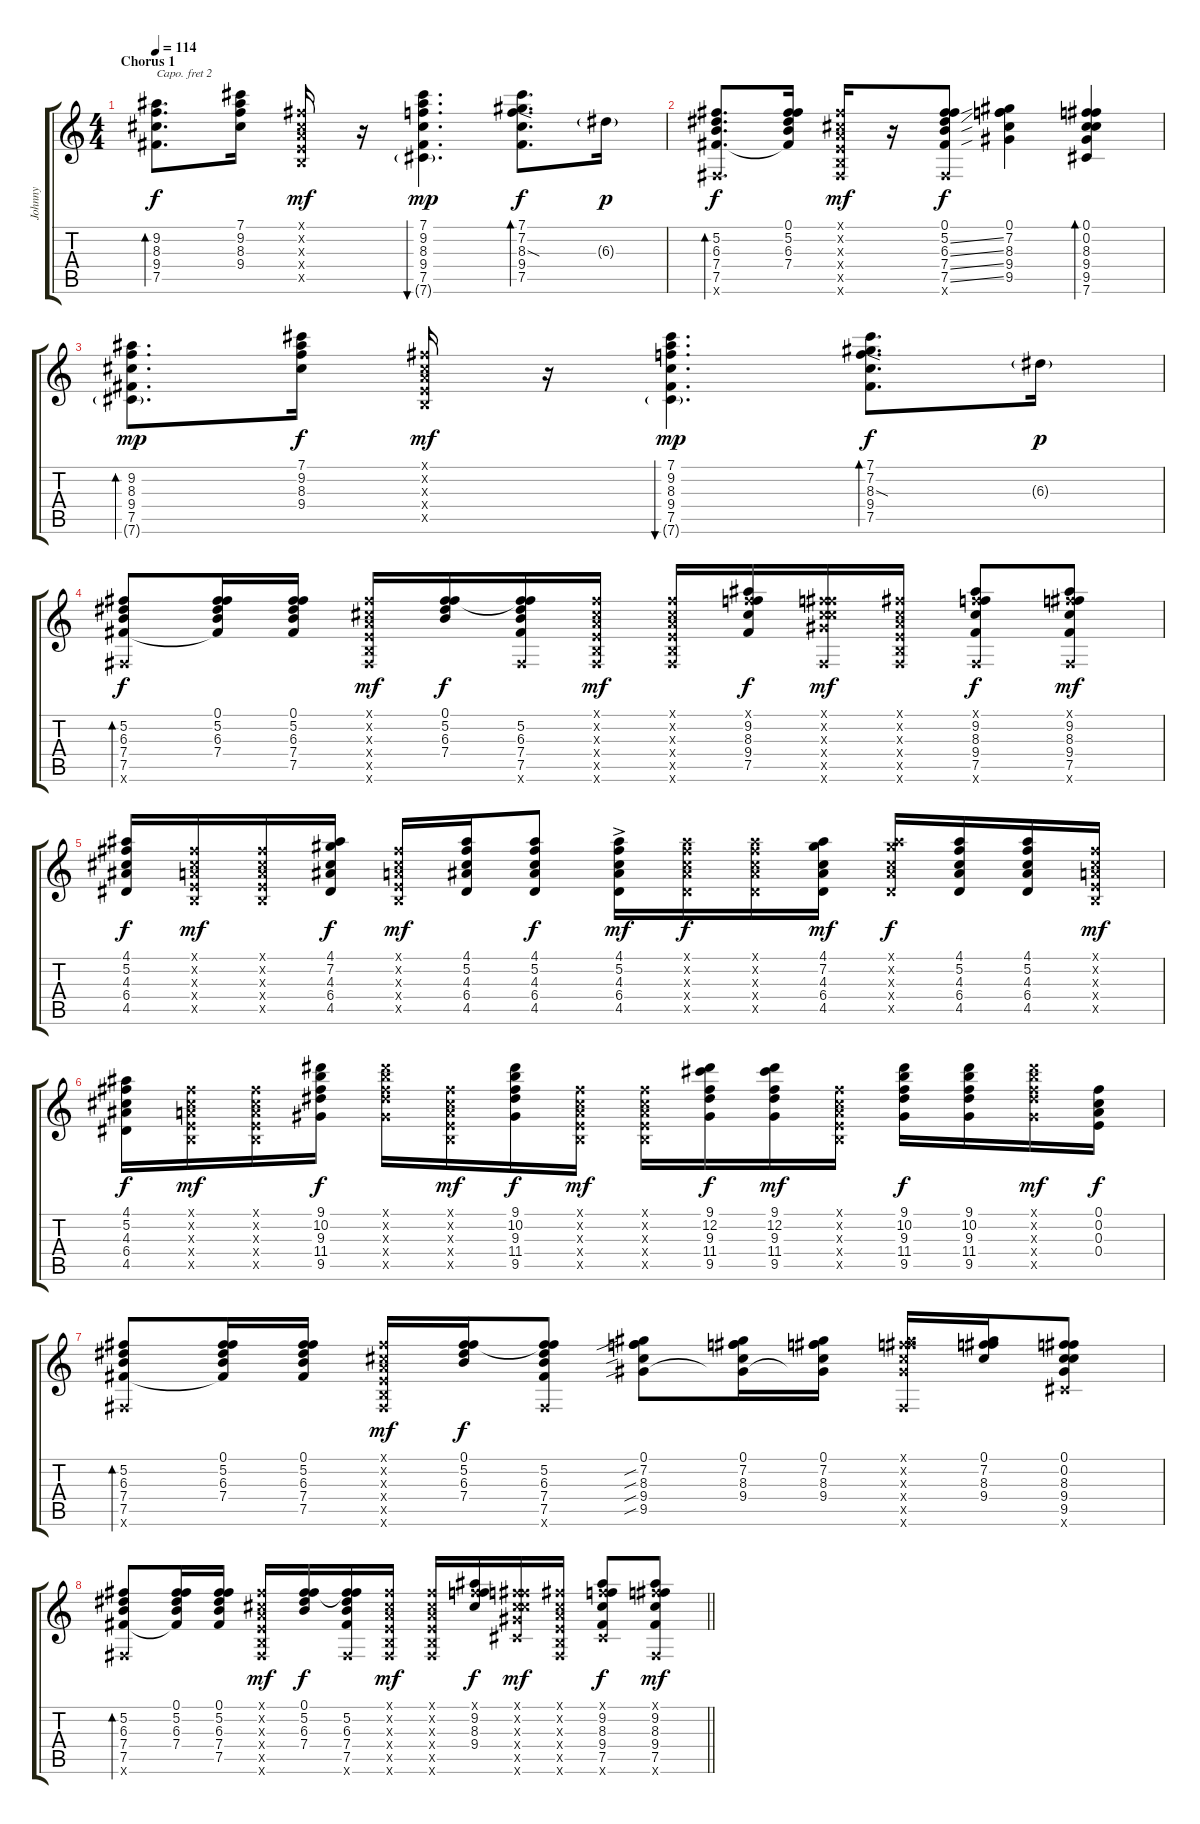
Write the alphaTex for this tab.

\track ("Johnny " "Johnny ") {instrument electricguitarjazz}
\staff {score tabs}
\capo 2
\tuning (E4 B3 G3 D3 A2 E2) {hide}
\ts (4 4)
\section ("" "Chorus 1")
\tempo 114
\clef g2
\ks c
(9.2 8.3 9.4 7.5).8{d bd 120 dy f volume 11} (7.1 9.2 8.3 9.4).16 (0.1{x} 0.2{x} 0.3{x} 0.4{x} 0.5{x}).16{dy mf} r.16 (7.1 9.2 8.3 9.4 7.5 7.6{g}).4{d bu 60 dy mp} (7.1 7.2 8.3{sod} 9.4 7.5).8{d bd 120 dy f} 6.3{g}.16{dy p} |
(5.2 6.3 7.4 7.5 0.6{x}).8{d bd 60 dy f} (0.1 5.2 6.3 7.4 7.5{t}).16 (0.1{x} 0.2{x} 0.3{x} 0.4{x} 0.5{x} 0.6{x}).16{dy mf} r.16 (0.1 5.2{ss} 6.3{ss} 7.4{ss} 7.5{ss} 0.6{x}).8{dy f} (0.1 7.2 8.3 9.4 9.5).4 (0.1 0.2 8.3 9.4 9.5 7.6).4{bd 60} |
(9.2 8.3 9.4 7.5 7.6{g}).8{d bd 120 dy mp} (7.1 9.2 8.3 9.4).16{dy f} (0.1{x} 0.2{x} 0.3{x} 0.4{x} 0.5{x}).16{dy mf} r.16 (7.1 9.2 8.3 9.4 7.5 7.6{g}).4{d bu 120 dy mp} (7.1 7.2 8.3{sod} 9.4 7.5).8{d bd 120 dy f} 6.3{g}.16{dy p} |
(5.2 6.3 7.4 7.5 0.6{x}).8{bd 60 dy f} (0.1 5.2 6.3 7.4 7.5{t}).16 (0.1 5.2 6.3 7.4 7.5).16 (0.1{x} 0.2{x} 0.3{x} 0.4{x} 0.5{x} 0.6{x}).16{dy mf} (0.1 5.2 6.3 7.4).16{dy f} (0.1{t} 5.2 6.3 7.4 7.5 0.6{x}).16 (0.1{x} 0.2{x} 0.3{x} 0.4{x} 0.5{x} 0.6{x}).16{dy mf} (0.1{x} 0.2{x} 0.3{x} 0.4{x} 0.5{x} 0.6{x}).16 (0.1{x} 9.2 8.3 9.4 7.5).16{dy f} (0.1{x} 0.2{x} 8.3{x} 9.4{x} 9.5{x} 0.6{x}).16{dy mf} (0.1{x} 0.2{x} 0.3{x} 0.4{x} 0.5{x} 0.6{x}).16 (0.1{x} 9.2 8.3 9.4 7.5 0.6{x}).8{dy f} (0.1{x} 9.2 8.3 9.4 7.5 0.6{x}).8{dy mf} |
(4.1 5.2 4.3 6.4 4.5).16{dy f} (0.1{x} 0.2{x} 0.3{x} 0.4{x} 0.5{x}).16{dy mf} (0.1{x} 0.2{x} 0.3{x} 0.4{x} 0.5{x}).16 (4.1 7.2 4.3 6.4 4.5).16{dy f} (0.1{x} 0.2{x} 0.3{x} 0.4{x} 0.5{x}).16{dy mf} (4.1 5.2 4.3 6.4 4.5).16 (4.1 5.2 4.3 6.4 4.5).8{dy f} (4.1{ac} 5.2 4.3 6.4 4.5).16{dy mf} (4.1{x} 5.2{x} 4.3{x} 6.4{x} 4.5{x}).16{dy f} (4.1{x} 5.2{x} 4.3{x} 6.4{x} 4.5{x}).16 (4.1 7.2 4.3 6.4 4.5).16{dy mf} (4.1{x} 7.2{x} 4.3{x} 6.4{x} 4.5{x}).16{dy f} (4.1 5.2 4.3 6.4 4.5).16 (4.1 5.2 4.3 6.4 4.5).16 (0.1{x} 0.2{x} 0.3{x} 0.4{x} 0.5{x}).16{dy mf} |
(4.1 5.2 4.3 6.4 4.5).16{dy f} (0.1{x} 0.2{x} 0.3{x} 0.4{x} 0.5{x}).16{dy mf} (0.1{x} 0.2{x} 0.3{x} 0.4{x} 0.5{x}).16 (9.1 10.2 9.3 11.4 9.5).16{dy f} (9.1{x} 10.2{x} 9.3{x} 11.4{x} 9.5{x}).16 (0.1{x} 0.2{x} 0.3{x} 0.4{x} 0.5{x}).16{dy mf} (9.1 10.2 9.3 11.4 9.5).16{dy f} (0.1{x} 0.2{x} 0.3{x} 0.4{x} 0.5{x}).16{dy mf} (0.1{x} 0.2{x} 0.3{x} 0.4{x} 0.5{x}).16 (9.1 12.2 9.3 11.4 9.5).16{dy f} (9.1 12.2 9.3 11.4 9.5).16{dy mf} (0.1{x} 0.2{x} 0.3{x} 0.4{x} 0.5{x}).16 (9.1 10.2 9.3 11.4 9.5).16{dy f} (9.1 10.2 9.3 11.4 9.5).16 (9.1{x} 10.2{x} 9.3{x} 11.4{x} 9.5{x}).16{dy mf} (0.1 0.2 0.3 0.4).16{dy f} |
(5.2 6.3 7.4 7.5 0.6{x}).8{bd 60} (0.1 5.2 6.3 7.4 7.5{t}).16 (0.1 5.2 6.3 7.4 7.5).16 (0.1{x} 0.2{x} 0.3{x} 0.4{x} 0.5{x} 0.6{x}).16{dy mf} (0.1 5.2 6.3 7.4).16{dy f} (0.1{t} 5.2 6.3 7.4 7.5 0.6{x}).8 (0.1 7.2{sib} 8.3{sib} 9.4{sib} 9.5{sib}).8 (0.1 7.2 8.3 9.4 9.5{t}).16 (0.1 7.2 8.3 9.4 9.5{t}).16 (0.1{x} 7.2{x} 8.3{x} 9.4{x} 9.5{x} 0.6{x}).16 (0.1 7.2 8.3 9.4).16 (0.1 0.2 8.3 9.4 9.5 7.6{x}).8 |
\barLineRight lightlight
(5.2 6.3 7.4 7.5 0.6{x}).8{bd 60} (0.1 5.2 6.3 7.4 7.5{t}).16 (0.1 5.2 6.3 7.4 7.5).16 (0.1{x} 0.2{x} 0.3{x} 0.4{x} 0.5{x} 0.6{x}).16{dy mf} (0.1 5.2 6.3 7.4).16{dy f} (0.1{t} 5.2 6.3 7.4 7.5 0.6{x}).16 (0.1{x} 0.2{x} 0.3{x} 0.4{x} 0.5{x} 0.6{x}).16{dy mf} (0.1{x} 0.2{x} 0.3{x} 0.4{x} 0.5{x} 0.6{x}).16 (0.1{x} 9.2 8.3 9.4).16{dy f} (0.1{x} 0.2{x} 8.3{x} 9.4{x} 9.5{x} 7.6{x}).16{dy mf} (0.1{x} 0.2{x} 0.3{x} 0.4{x} 0.5{x} 0.6{x}).16 (0.1{x} 9.2 8.3 9.4 7.5 7.6{x}).8{dy f} (0.1{x} 9.2 8.3 9.4 7.5 0.6{x}).8{dy mf}
